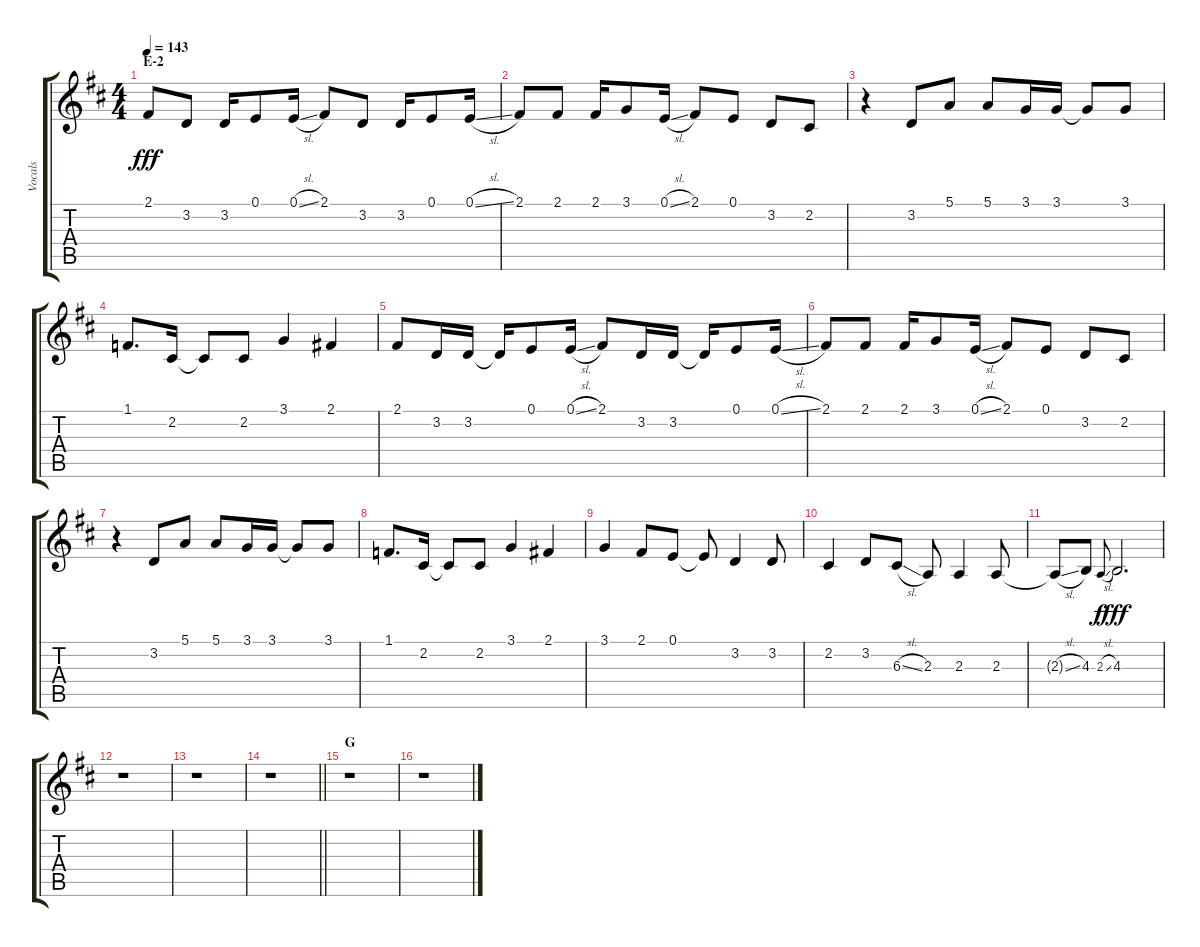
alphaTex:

\track ("Vocals" "Vocals") {instrument voiceoohs}
\staff {score tabs}
\tuning (E4 B3 G3 D3 A2 E2) {hide}
\ts (4 4)
\section ("" "E-2")
\tempo 143
\clef g2
\ks d
2.1.8{dy fff} 3.2.8 3.2.16 0.1.8 0.1{sl}.16 2.1.8 3.2.8 3.2.16 0.1.8 0.1{sl}.16 |
2.1.8 2.1.8 2.1.16 3.1.8 0.1{sl}.16 2.1.8 0.1.8 3.2.8 2.2.8 |
r.4 3.2.8 5.1.8 5.1.8 3.1.16 3.1.16 3.1{t}.8 3.1.8 |
1.1.8{d} 2.2.16 2.2{t}.8 2.2.8 3.1.4 2.1.4 |
2.1.8 3.2.16 3.2.16 3.2{t}.16 0.1.8 0.1{sl}.16 2.1.8 3.2.16 3.2.16 3.2{t}.16 0.1.8 0.1{sl}.16 |
2.1.8 2.1.8 2.1.16 3.1.8 0.1{sl}.16 2.1.8 0.1.8 3.2.8 2.2.8 |
r.4 3.2.8 5.1.8 5.1.8 3.1.16 3.1.16 3.1{t}.8 3.1.8 |
1.1.8{d} 2.2.16 2.2{t}.8 2.2.8 3.1.4 2.1.4 |
3.1.4 2.1.8 0.1.8 0.1{t}.8 3.2.4 3.2.8 |
2.2.4 3.2.8 6.3{sl}.8 2.3.8 2.3.4 2.3.8 |
2.3{sl t}.8 4.3.8 2.3{sl}.8{gr onbeat dy f} 4.3.2{d dy fff} |
r.1 |
r.1 |
\barLineRight lightlight
r.1 |
\section ("" "G")
r.1 |
r.1
